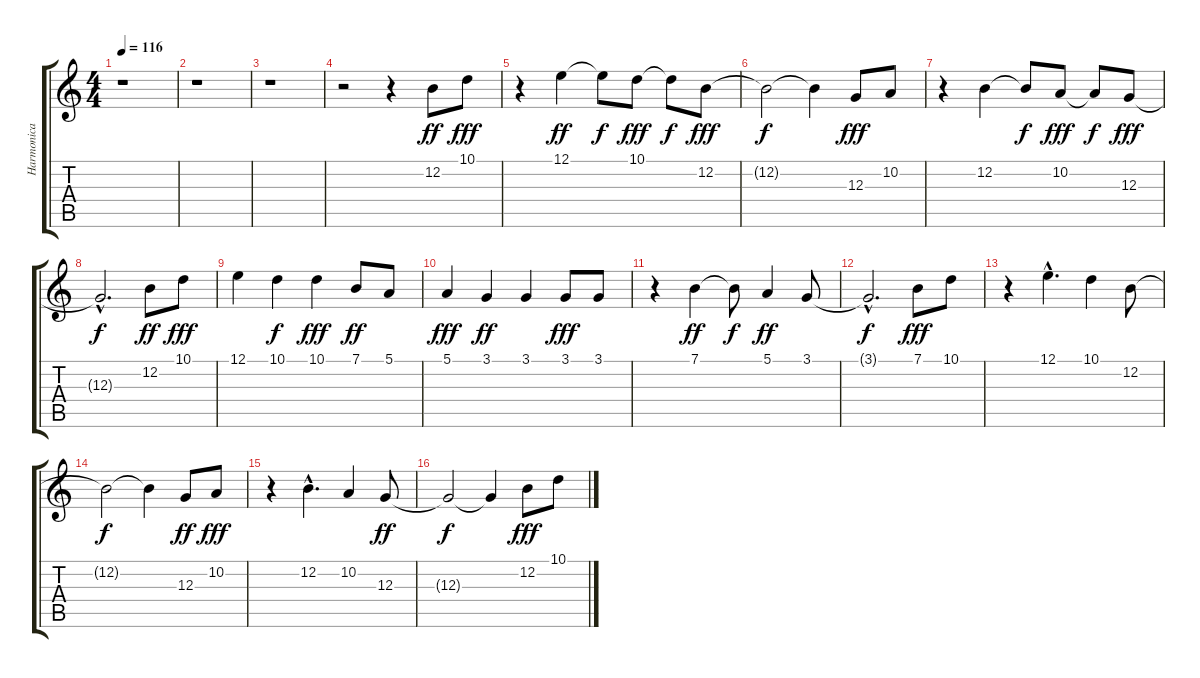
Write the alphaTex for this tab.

\track ("Harmonica (Voice)" "Harmonica ") {instrument harmonica}
\staff {score tabs}
\tuning (E4 B3 G3 D3 A2 E2) {hide}
\ts (4 4)
\tempo 116
\clef g2
\ks c
r.1{dy ff instrument harmonica} |
r.1 |
r.1 |
r.2 r.4 12.2.8 10.1.8{dy fff} |
r.4 12.1.4{dy ff} 12.1{t}.8{dy f} 10.1.8{dy fff} 10.1{t}.8{dy f} 12.2.8{dy fff} |
12.2{t}.2{dy f} 12.2{t}.4 12.3.8{dy fff} 10.2.8 |
r.4 12.2.4 12.2{t}.8{dy f} 10.2.8{dy fff} 10.2{t}.8{dy f} 12.3.8{dy fff} |
12.3{hac t}.2{d dy f} 12.2.8{dy ff} 10.1.8{dy fff} |
12.1.4 10.1.4{dy f} 10.1.4{dy fff} 7.1.8{dy ff} 5.1.8 |
5.1.4{dy fff} 3.1.4{dy ff} 3.1.4 3.1.8{dy fff} 3.1.8 |
r.4 7.1.4{dy ff} 7.1{t}.8{dy f} 5.1.4{dy ff} 3.1.8 |
3.1{hac t}.2{d dy f} 7.1.8{dy fff volume 15} 10.1.8 |
r.4 12.1{hac}.4{d} 10.1.4 12.2.8 |
12.2{t}.2{dy f} 12.2{t}.4 12.3.8{dy ff} 10.2.8{dy fff} |
r.4 12.2{hac}.4{d} 10.2.4 12.3.8{dy ff} |
12.3{t}.2{dy f} 12.3{t}.4 12.2.8{dy fff} 10.1.8
